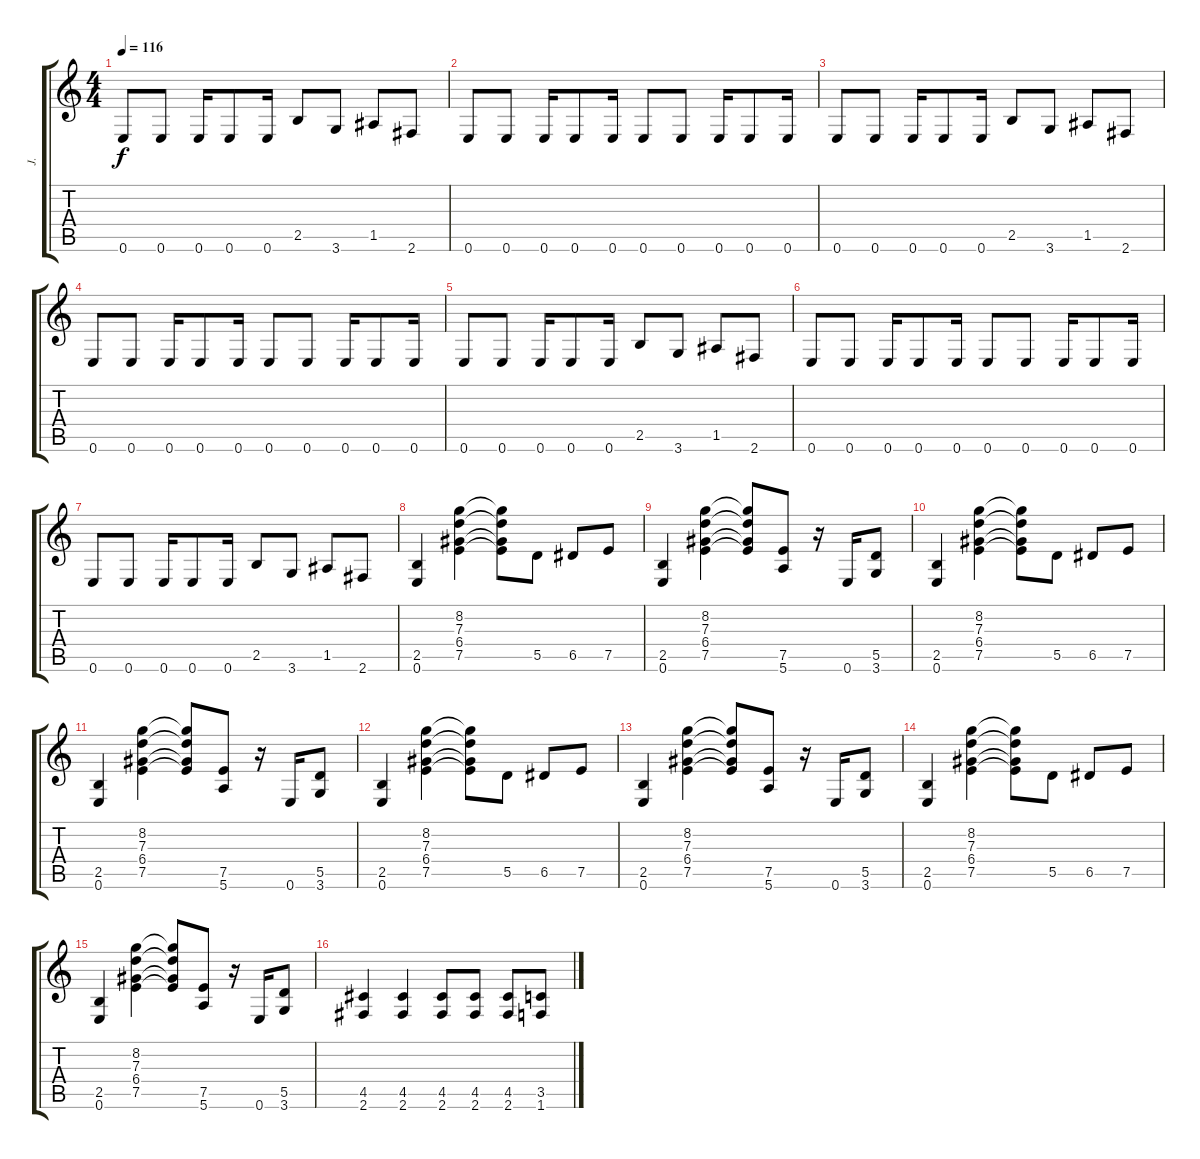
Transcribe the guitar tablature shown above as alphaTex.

\track ("J." "J.") {instrument distortionguitar}
\staff {score tabs}
\tuning (E4 B3 G3 D3 A2 E2) {hide}
\ts (4 4)
\tempo 116
\clef g2
\ks c
0.6.8{dy f} 0.6.8 0.6.16 0.6.8 0.6.16 2.5.8 3.6.8 1.5.8 2.6.8 |
0.6.8 0.6.8 0.6.16 0.6.8 0.6.16 0.6.8 0.6.8 0.6.16 0.6.8 0.6.16 |
0.6.8 0.6.8 0.6.16 0.6.8 0.6.16 2.5.8 3.6.8 1.5.8 2.6.8 |
0.6.8 0.6.8 0.6.16 0.6.8 0.6.16 0.6.8 0.6.8 0.6.16 0.6.8 0.6.16 |
0.6.8 0.6.8 0.6.16 0.6.8 0.6.16 2.5.8 3.6.8 1.5.8 2.6.8 |
0.6.8 0.6.8 0.6.16 0.6.8 0.6.16 0.6.8 0.6.8 0.6.16 0.6.8 0.6.16 |
0.6.8 0.6.8 0.6.16 0.6.8 0.6.16 2.5.8 3.6.8 1.5.8 2.6.8 |
(2.5 0.6).4 (8.2 7.3 6.4 7.5).4 (8.2{t} 7.3{t} 6.4{t} 7.5{t}).8 5.5.8 6.5.8 7.5.8 |
(2.5 0.6).4 (8.2 7.3 6.4 7.5).4 (8.2{t} 7.3{t} 6.4{t} 7.5{t}).8 (7.5 5.6).8 r.16 0.6.16 (5.5 3.6).8 |
(2.5 0.6).4 (8.2 7.3 6.4 7.5).4 (8.2{t} 7.3{t} 6.4{t} 7.5{t}).8 5.5.8 6.5.8 7.5.8 |
(2.5 0.6).4 (8.2 7.3 6.4 7.5).4 (8.2{t} 7.3{t} 6.4{t} 7.5{t}).8 (7.5 5.6).8 r.16 0.6.16 (5.5 3.6).8 |
(2.5 0.6).4 (8.2 7.3 6.4 7.5).4 (8.2{t} 7.3{t} 6.4{t} 7.5{t}).8 5.5.8 6.5.8 7.5.8 |
(2.5 0.6).4 (8.2 7.3 6.4 7.5).4 (8.2{t} 7.3{t} 6.4{t} 7.5{t}).8 (7.5 5.6).8 r.16 0.6.16 (5.5 3.6).8 |
(2.5 0.6).4 (8.2 7.3 6.4 7.5).4 (8.2{t} 7.3{t} 6.4{t} 7.5{t}).8 5.5.8 6.5.8 7.5.8 |
(2.5 0.6).4 (8.2 7.3 6.4 7.5).4 (8.2{t} 7.3{t} 6.4{t} 7.5{t}).8 (7.5 5.6).8 r.16 0.6.16 (5.5 3.6).8 |
(4.5 2.6).4 (4.5 2.6).4 (4.5 2.6).8 (4.5 2.6).8 (4.5 2.6).8 (3.5 1.6).8
